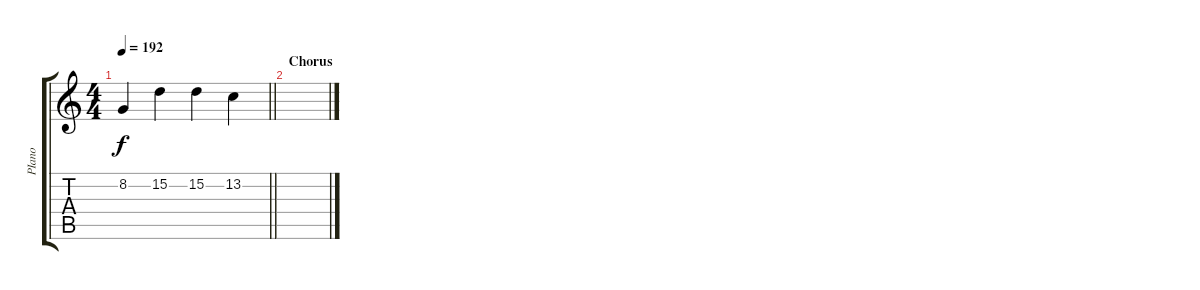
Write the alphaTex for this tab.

\track ("PIano" "PIano") {instrument acousticgrandpiano}
\staff {score tabs}
\tuning (E4 B3 G3 D3 A2 E2) {hide}
\ts (4 4)
\tempo 192
\clef g2
\barLineRight lightlight
\ks c
8.2{t}.4{dy f} 15.2.4 15.2.4 13.2.4 |
\section ("" "Chorus")
